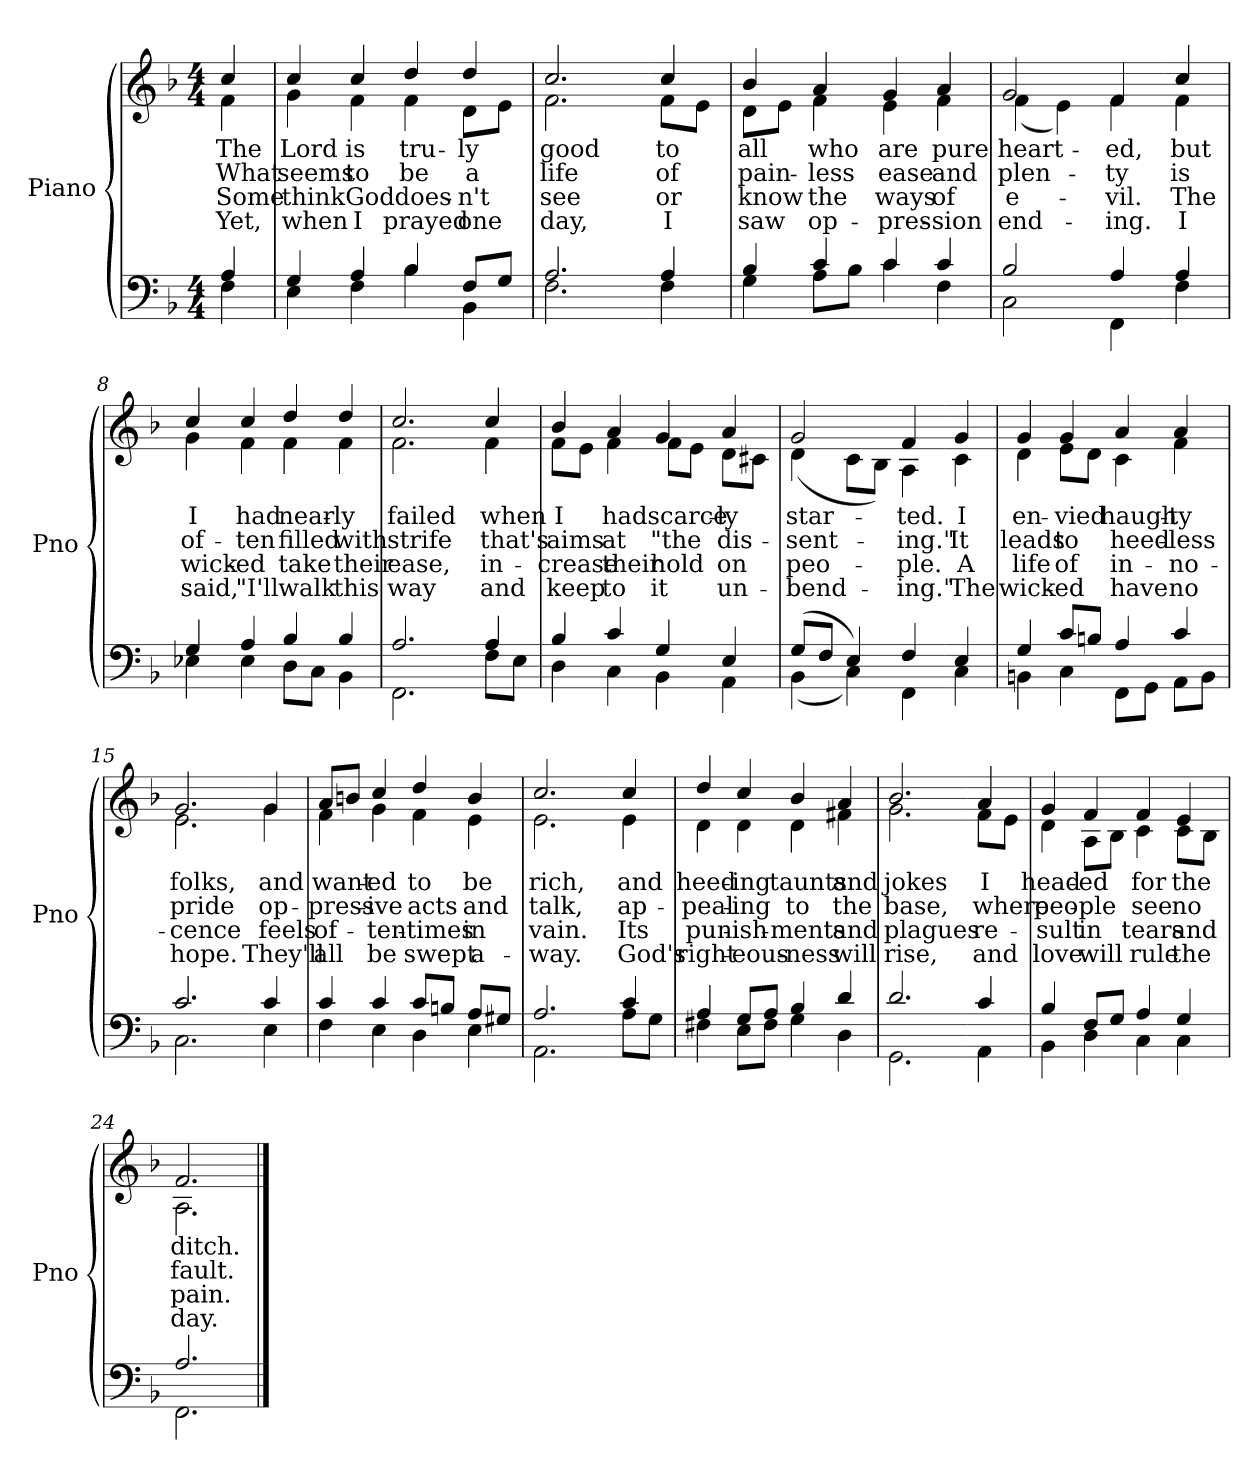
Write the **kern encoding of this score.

**kern	**kern	**text	**text	**text	**text
*part2	*part1	*part1	*part1	*part1	*part1
*staff2	*staff1	*staff1	*staff1	*staff1	*staff1
*I"Piano	*I"Piano	*	*	*	*
*I'Pno	*I'Pno	*	*	*	*
*clefF4	*clefG2	*	*	*	*
*k[b-]	*k[b-]	*	*	*	*
*M4/4	*M4/4	*	*	*	*
=1	=1	=1	=1	=1	=1
*^	*	*	*	*	*
!	!	!LO:TX:b:i:t=Verse	!	!	!	!
!	!	!	!LO:LY:b	!LO:LY:b	!LO:LY:b	!LO:LY:b
*	*	*^	*	*	*	*
4A/	4F\	4cc/	4f\	The	What	Some	Yet,
=2	=2	=2	=2	=2	=2	=2	=2
!	!	!	!	!LO:LY:b	!LO:LY:b	!LO:LY:b	!LO:LY:b
4G/	4E\	4cc/	4g\	Lord	seems	think	when
!	!	!	!	!LO:LY:b	!LO:LY:b	!LO:LY:b	!LO:LY:b
4A/	4F\	4cc/	4f\	is	to	God	I
!	!	!	!	!LO:LY:b	!LO:LY:b	!LO:LY:b	!LO:LY:b
4B-/	4B-\	4dd/	4f\	tru-	be	does-	prayed
!	!	!	!	!LO:LY:b	!LO:LY:b	!LO:LY:b	!LO:LY:b
8F/L	4BB-\	4dd/	8d\L	-ly	a	-n't	one
8G/J	.	.	8e\J	.	.	.	.
=3	=3	=3	=3	=3	=3	=3	=3
!	!	!	!	!LO:LY:b	!LO:LY:b	!LO:LY:b	!LO:LY:b
2.A/	2.F\	2.cc/	2.f\	good	life	see	day,
!!LO:LB:g=z	!!
=4-	=4-	=4-	=4-	=4-	=4-	=4-	=4-
!	!	!	!	!LO:LY:b	!LO:LY:b	!LO:LY:b	!LO:LY:b
4A/	4F\	4cc/	8f\L	to	of	or	I
.	.	.	8e\J	.	.	.	.
=5	=5	=5	=5	=5	=5	=5	=5
!	!	!	!	!LO:LY:b	!LO:LY:b	!LO:LY:b	!LO:LY:b
4B-/	4G\	4b-/	8d\L	all	pain-	know	saw
.	.	.	8e\J	.	.	.	.
!	!	!	!	!LO:LY:b	!LO:LY:b	!LO:LY:b	!LO:LY:b
4c/	8A\L	4a/	4f\	who	-less	the	op-
.	8B-\J	.	.	.	.	.	.
!	!	!	!	!LO:LY:b	!LO:LY:b	!LO:LY:b	!LO:LY:b
4c/	4c\	4g/	4e\	are	ease	ways	-pres-
!	!	!	!	!LO:LY:b	!LO:LY:b	!LO:LY:b	!LO:LY:b
4c/	4F\	4a/	4f\	pure	and	of	-sion
=6	=6	=6	=6	=6	=6	=6	=6
!	!	!	!	!LO:LY:b	!LO:LY:b	!LO:LY:b	!LO:LY:b
2B-/	2C\	2g/	(<4f\	heart-	plen-	e-	end-
.	.	.	4e\)	.	.	.	.
!	!	!	!	!LO:LY:b	!LO:LY:b	!LO:LY:b	!LO:LY:b
4A/	4FF\	4f/	4f\	-ed,	-ty	-vil.	-ing.
!!LO:LB:g=z	!!
=7-	=7-	=7-	=7-	=7-	=7-	=7-	=7-
!	!	!	!	!LO:LY:b	!LO:LY:b	!LO:LY:b	!LO:LY:b
4A/	4F\	4cc/	4f\	but	is	The	I
=8	=8	=8	=8	=8	=8	=8	=8
!	!	!	!	!LO:LY:b	!LO:LY:b	!LO:LY:b	!LO:LY:b
4G/	4E-X\	4cc/	4g\	I	of-	wick-	said,
!	!	!	!	!LO:LY:b	!LO:LY:b	!LO:LY:b	!LO:LY:b
4A/	4E-\	4cc/	4f\	had	-ten	-ed	"I'll
!	!	!	!	!LO:LY:b	!LO:LY:b	!LO:LY:b	!LO:LY:b
4B-/	8D\L	4dd/	4f\	near-	filled	take	walk
.	8C\J	.	.	.	.	.	.
!	!	!	!	!LO:LY:b	!LO:LY:b	!LO:LY:b	!LO:LY:b
4B-/	4BB-\	4dd/	4f\	-ly	with	their	this
=9	=9	=9	=9	=9	=9	=9	=9
!	!	!	!	!LO:LY:b	!LO:LY:b	!LO:LY:b	!LO:LY:b
2.A/	2.FF\	2.cc/	2.f\	failed	strife	ease,	way
!!LO:LB:g=z	!!
=10-	=10-	=10-	=10-	=10-	=10-	=10-	=10-
!	!	!	!	!LO:LY:b	!LO:LY:b	!LO:LY:b	!LO:LY:b
4A/	8F\L	4cc/	4f\	when	that's	in-	and
.	8E\J	.	.	.	.	.	.
=11	=11	=11	=11	=11	=11	=11	=11
!	!	!	!	!LO:LY:b	!LO:LY:b	!LO:LY:b	!LO:LY:b
4B-/	4D\	4b-/	8f\L	I	aims	-crease	keep
.	.	.	8e\J	.	.	.	.
!	!	!	!	!LO:LY:b	!LO:LY:b	!LO:LY:b	!LO:LY:b
4c/	4C\	4a/	4f\	had	at	their	to
!	!	!	!	!LO:LY:b	!LO:LY:b	!LO:LY:b	!LO:LY:b
4G/	4BB-\	4g/	8f\L	scarce-	"the	hold	it
.	.	.	8e\J	.	.	.	.
!	!	!	!	!LO:LY:b	!LO:LY:b	!LO:LY:b	!LO:LY:b
4E/	4AA\	4a/	8d\L	-ly	dis-	on	un-
.	.	.	8c#X\J	.	.	.	.
=12	=12	=12	=12	=12	=12	=12	=12
!	!	!	!	!LO:LY:b	!LO:LY:b	!LO:LY:b	!LO:LY:b
(>8G/L	(<4BB-\	2g/	(<4d\	star-	-sent-	peo-	-bend-
8F/J	.	.	.	.	.	.	.
4E/)	4C\)	.	8c\L	.	.	.	.
.	.	.	8B-\J)	.	.	.	.
!	!	!	!	!LO:LY:b	!LO:LY:b	!LO:LY:b	!LO:LY:b
4F/	4FF\	4f/	4A\	-ted.	-ing."	-ple.	-ing."
!!LO:LB:g=z	!!
=13-	=13-	=13-	=13-	=13-	=13-	=13-	=13-
!	!	!	!	!LO:LY:b	!LO:LY:b	!LO:LY:b	!LO:LY:b
4E/	4C\	4g/	4c\	I	It	A	The
=14	=14	=14	=14	=14	=14	=14	=14
!	!	!	!	!LO:LY:b	!LO:LY:b	!LO:LY:b	!LO:LY:b
4G/	4BBn\	4g/	4d\	en-	leads	life	wick-
!	!	!	!	!LO:LY:b	!LO:LY:b	!LO:LY:b	!LO:LY:b
8c/L	4C\	4g/	8e\L	-vied	to	of	-ed
8Bn/J	.	.	8d\J	.	.	.	.
!	!	!	!	!LO:LY:b	!LO:LY:b	!LO:LY:b	!LO:LY:b
4A/	8FF\L	4a/	4c\	haugh-	heed-	in-	have
.	8GG\J	.	.	.	.	.	.
!	!	!	!	!LO:LY:b	!LO:LY:b	!LO:LY:b	!LO:LY:b
4c/	8AA\L	4a/	4f\	-ty	-less	-no-	no
.	8BB\J	.	.	.	.	.	.
=15	=15	=15	=15	=15	=15	=15	=15
!	!	!	!	!LO:LY:b	!LO:LY:b	!LO:LY:b	!LO:LY:b
2.c/	2.C\	2.g/	2.e\	folks,	pride	-cence	hope.
!!LO:LB:g=z	!!
=16-	=16-	=16-	=16-	=16-	=16-	=16-	=16-
!	!	!	!	!LO:LY:b	!LO:LY:b	!LO:LY:b	!LO:LY:b
4c/	4E\	4g/	4g\	and	op-	feels	They'll
=17	=17	=17	=17	=17	=17	=17	=17
!	!	!	!	!LO:LY:b	!LO:LY:b	!LO:LY:b	!LO:LY:b
4c/	4F\	8a/L	4f\	want-	-press-	of-	all
.	.	8bn/J	.	.	.	.	.
!	!	!	!	!LO:LY:b	!LO:LY:b	!LO:LY:b	!LO:LY:b
4c/	4E\	4cc/	4g\	-ed	-ive	-ten-	be
!	!	!	!	!LO:LY:b	!LO:LY:b	!LO:LY:b	!LO:LY:b
8c/L	4D\	4dd/	4f\	to	acts	-times	swept
8Bn/J	.	.	.	.	.	.	.
!	!	!	!	!LO:LY:b	!LO:LY:b	!LO:LY:b	!LO:LY:b
8A/L	4E\	4b/	4e\	be	and	in	a-
8G#X/J	.	.	.	.	.	.	.
=18	=18	=18	=18	=18	=18	=18	=18
!	!	!	!	!LO:LY:b	!LO:LY:b	!LO:LY:b	!LO:LY:b
2.A/	2.AA\	2.cc/	2.e\	rich,	talk,	vain.	-way.
!!LO:LB:g=z	!!
=19-	=19-	=19-	=19-	=19-	=19-	=19-	=19-
!	!	!	!	!LO:LY:b	!LO:LY:b	!LO:LY:b	!LO:LY:b
4c/	8A\L	4cc/	4e\	and	ap-	Its	God's
.	8G\J	.	.	.	.	.	.
=20	=20	=20	=20	=20	=20	=20	=20
!	!	!	!	!LO:LY:b	!LO:LY:b	!LO:LY:b	!LO:LY:b
4A/	4F#X\	4dd/	4d\	heed-	-peal-	pun-	right-
!	!	!	!	!LO:LY:b	!LO:LY:b	!LO:LY:b	!LO:LY:b
8G/L	8E\L	4cc/	4d\	-ing	-ing	-ish-	-eous-
8A/J	8F#\J	.	.	.	.	.	.
!	!	!	!	!LO:LY:b	!LO:LY:b	!LO:LY:b	!LO:LY:b
4B-/	4G\	4b-/	4d\	taunts	to	-ments	-ness
!	!	!	!	!LO:LY:b	!LO:LY:b	!LO:LY:b	!LO:LY:b
4d/	4D\	4a/	4f#X\	and	the	and	will
=21	=21	=21	=21	=21	=21	=21	=21
!	!	!	!	!LO:LY:b	!LO:LY:b	!LO:LY:b	!LO:LY:b
2.d/	2.GG\	2.b-/	2.g\	jokes	base,	plagues	rise,
!!LO:LB:g=z	!!
=22-	=22-	=22-	=22-	=22-	=22-	=22-	=22-
!	!	!	!	!LO:LY:b	!LO:LY:b	!LO:LY:b	!LO:LY:b
4c/	4AA\	4a/	8f\L	I	where	re-	and
.	.	.	8e\J	.	.	.	.
=23	=23	=23	=23	=23	=23	=23	=23
!	!	!	!	!LO:LY:b	!LO:LY:b	!LO:LY:b	!LO:LY:b
4B-/	4BB-\	4g/	4d\	head-	peo-	-sult	love
!	!	!	!	!LO:LY:b	!LO:LY:b	!LO:LY:b	!LO:LY:b
8F/L	4D\	4f/	8A\L	-ed	-ple	in	will
8G/J	.	.	8B-\J	.	.	.	.
!	!	!	!	!LO:LY:b	!LO:LY:b	!LO:LY:b	!LO:LY:b
4A/	4C\	4f/	4c\	for	see	tears	rule
!	!	!	!	!LO:LY:b	!LO:LY:b	!LO:LY:b	!LO:LY:b
4G/	4C\	4e/	8c\L	the	no	and	the
.	.	.	8B-\J	.	.	.	.
=24	=24	=24	=24	=24	=24	=24	=24
!	!	!	!	!LO:LY:b	!LO:LY:b	!LO:LY:b	!LO:LY:b
2.A/	2.FF\	2.f/	2.A\	ditch.	fault.	pain.	day.
*v	*v	*	*	*	*	*	*
*	*v	*v	*	*	*	*
==	==	==	==	==	==
*-	*-	*-	*-	*-	*-
